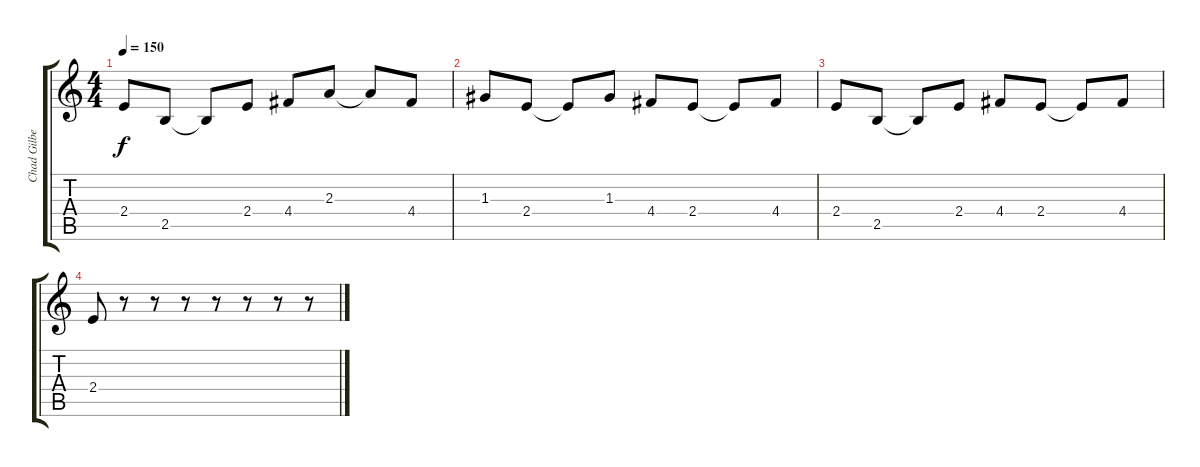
\track ("Chad Gilbert - Lead Guitar" "Chad Gilbe") {instrument distortionguitar}
\staff {score tabs}
\tuning (E4 B3 G3 D3 A2 E2) {hide}
\ts (4 4)
\tempo 150
\clef g2
\ks c
2.4.8{dy f} 2.5.8 2.5{t}.8 2.4.8 4.4.8 2.3.8 2.3{t}.8 4.4.8 |
1.3.8 2.4.8 2.4{t}.8 1.3.8 4.4.8 2.4.8 2.4{t}.8 4.4.8 |
2.4.8 2.5.8 2.5{t}.8 2.4.8 4.4.8 2.4.8 2.4{t}.8 4.4.8 |
2.4.8 r.8 r.8 r.8 r.8 r.8 r.8 r.8
